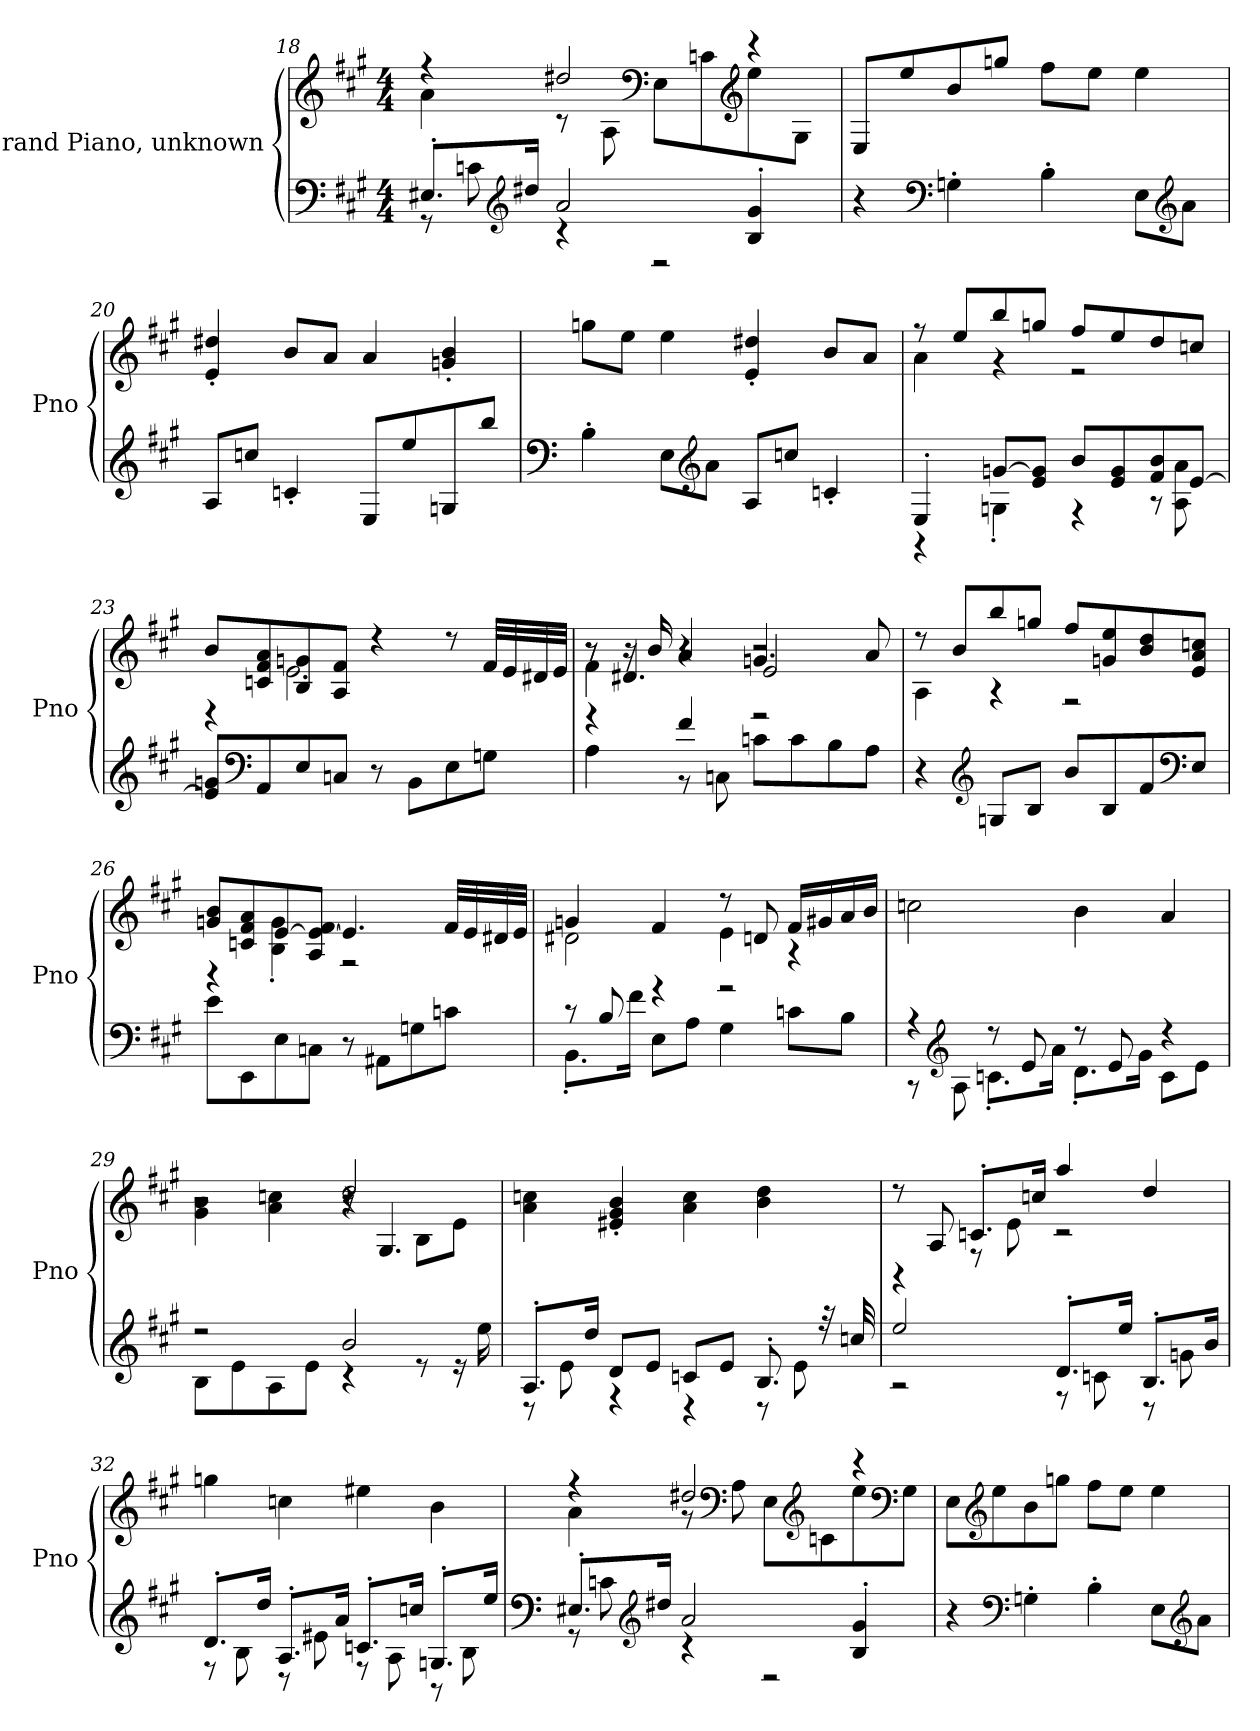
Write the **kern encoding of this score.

**kern	**kern
*part1	*part1
*staff2	*staff1
*I"Grand Piano, unknown	*
*I'Pno	*
*clefF4	*clefG2
*k[f#c#g#]	*k[f#c#g#]
*M4/4	*M4/4
=18	=18
*^	*^
8.E#X'/L	8r	4r	4a\
.	8cn\	.	.
*clefG2	*	*	*
16dd#X/Jk	.	.	.
2a/	4r	2dd#X/	8r
.	.	.	8A\
*	*	*clefF4	*
.	2r	.	8E\L
.	.	.	8cn\
*	*	*clefG2	*
4B/' 4g#/'	.	4r	8ee\
.	.	.	8G#\J
*v	*v	*	*
*	*v	*v
!!LO:LB:g=z
=19	=19
4r	8E/L
.	8ee/
*clefF4	*
4Gn'\	8b/
.	8ggn/J
4B'\	8ff#\L
.	8ee\J
8E\L	4ee\
*clefG2	*
8a\J	.
=20	=20
8A/L	4e/' 4dd#X/'
8ccn/J	.
4cn'/	8b/L
.	8a/J
8E/L	4a/
8ee/	.
8Gn/	4gn/' 4b/'
8bb/J	.
=21	=21
*clefF4	*
4B'\	8ggn\L
.	8ee\J
8E\L	4ee\
*clefG2	*
8a\J	.
8A/L	4e/' 4dd#X/'
8ccn/J	.
4cn'/	8b/L
.	8a/J
!!LO:LB:g=z
=22	=22
*^	*^
4E'/	4r	8r	4a\
.	.	8ee/L	.
[8gn/L	4Gn'\	8bb/	4r
8e/ 8g/]J	.	8ggn/J	.
8b/L	4r	8ff#/L	2r
8e/ 8g/	.	8ee/	.
8f#/ 8b/	8r	8dd/	.
[8e/J	8A\ 8a\	8ccn/J	.
*v	*v	*	*
=23	=23	=23
8e/] 8gn/L	8b/L	4r
*clefF4	*	*
8AA/	8cn/ 8f#/ 8a/	.
8E/	8B/ 8gn/	2.e\
8Cn/J	8A/ 8f#/J	.
8r	4r	.
8BB\L	.	.
8E\	8r	.
8Gn\J	32f#/LLL	.
.	32e/	.
.	32d#X/	.
.	32e/JJJ	.
=24	=24	=24
*^	*	*^
4r	4A\	8r	4f#\	8r
.	.	16r	.	4.d#X/
.	.	16b/	.	.
4f#/	8r	4a/	4r	.
.	8Cn\	.	.	.
2r	8cn\L	4.gn/	2r	2e/
.	8c\	.	.	.
.	8B\	.	.	.
.	8A\J	8a/	.	.
*v	*v	*	*	*
*	*	*v	*v
!!LO:LB:g=z
=25	=25	=25
4r	8r	4A\
.	8b/L	.
*clefG2	*	*
8Gn/L	8bb/	4r
8B/J	8ggn/J	.
8b/L	8ff#/L	2r
8B/	8gn/ 8ee/	.
8f#/	8b/ 8dd/	.
*clefF4	*	*
8E/J	8e/ 8a/ 8ccn/J	.
=26	=26	=26
8e\L	8gn/ 8b/L	4r
8EE\	8cn/ 8f#/ 8a/	.
8E\	[8e/	4B\' 4g\'
8Cn\J	8A/ 8e/_ 8f#/J	.
8r	4.e/]	2r
8AA#X\L	.	.
8Gn\	.	.
8cn\J	32f#/LLL	.
.	32e/	.
.	32d#X/	.
.	32e/JJJ	.
=27	=27	=27
*^	*	*
8r	8.BB'\L	4gn/	2d#X\
8B/	.	.	.
.	16f#\Jk	.	.
4r	8E\L	4f#/	.
.	8A\J	.	.
2r	4G#\	8r	4e\
.	.	8dn/	.
.	8cn\L	16f#/LL	4r
.	.	16g#X/	.
.	8B\J	16a/	.
.	.	16b/JJ	.
*	*	*v	*v
!!LO:LB:g=z
=28	=28	=28
4r	8r	2ccn\
*clefG2	*	*
.	8A\	.
8r	8.cn'\L	.
8e/	.	.
.	16a\Jk	.
8r	8.d'\L	4b\
8e/	.	.
.	16g#\Jk	.
4r	8c\L	4a/
.	8e\J	.
=29	=29	=29
*	*	*^
*	*	*	*^
2r	8B\L	2r	4g#\ 4b\	2r
.	8e\	.	.	.
.	8A\	.	4a\ 4ccn\	.
.	8e\J	.	.	.
2b/	4r	2dd/	4r	8r
.	.	.	.	4.G#/
.	8r	.	8B\L	.
.	16r	.	8e\J	.
.	16ee\	.	.	.
*	*	*v	*v	*v
=30	=30	=30
8.A'/L	8r	4a\ 4ccn\
.	8e\	.
16dd/Jk	.	.
8d/L	4r	4e#X/' 4g#/' 4b/'
8e/J	.	.
8cn/L	4r	4a\ 4cc\
8e/J	.	.
8.B'/	8r	4b\ 4dd\
.	8e\	.
32r	.	.
32ccn/	.	.
!!LO:LB:g=z
=31	=31	=31
*	*	*^
2ee/	2r	8r	4r
.	.	8A/	.
.	.	8.cn'/L	8r
.	.	.	8e\
.	.	16ccn/Jk	.
8.d'/L	8r	4aa/	2r
.	8cn\	.	.
16ee/Jk	.	.	.
8.B'/L	8r	4dd/	.
.	8gn\	.	.
16b/Jk	.	.	.
*	*	*v	*v
=32	=32	=32
8.d'/L	8r	4ggn\
.	8B\	.
16dd/Jk	.	.
8.A'/L	8r	4ccn\
.	8e#X\	.
16a/Jk	.	.
8.cn'/L	8r	4ee#X\
.	8A\	.
16ccn/Jk	.	.
8.Gn'/L	8r	4b\
.	8B\	.
16ee/Jk	.	.
!!LO:PB:g=z
=33	=33	=33
*clefF4	*	*
*	*	*^
8.E#X'/L	8r	4r	4a\
.	8cn\	.	.
*clefG2	*	*	*
16dd#X/Jk	.	.	.
2a/	4r	2dd#X/	8r
*	*	*clefF4	*
.	.	.	8A\
.	2r	.	8E\L
*	*	*clefG2	*
.	.	.	8cn\
4B/' 4g#/'	.	4r	8ee\
*	*	*clefF4	*
.	.	.	8G#\J
*v	*v	*	*
*	*v	*v
=34	=34
4r	8E\L
*	*clefG2
.	8ee\
*clefF4	*
4Gn'\	8b\
.	8ggn\J
4B'\	8ff#\L
.	8ee\J
8E\L	4ee\
*clefG2	*
8a\J	.
=	=
*-	*-
